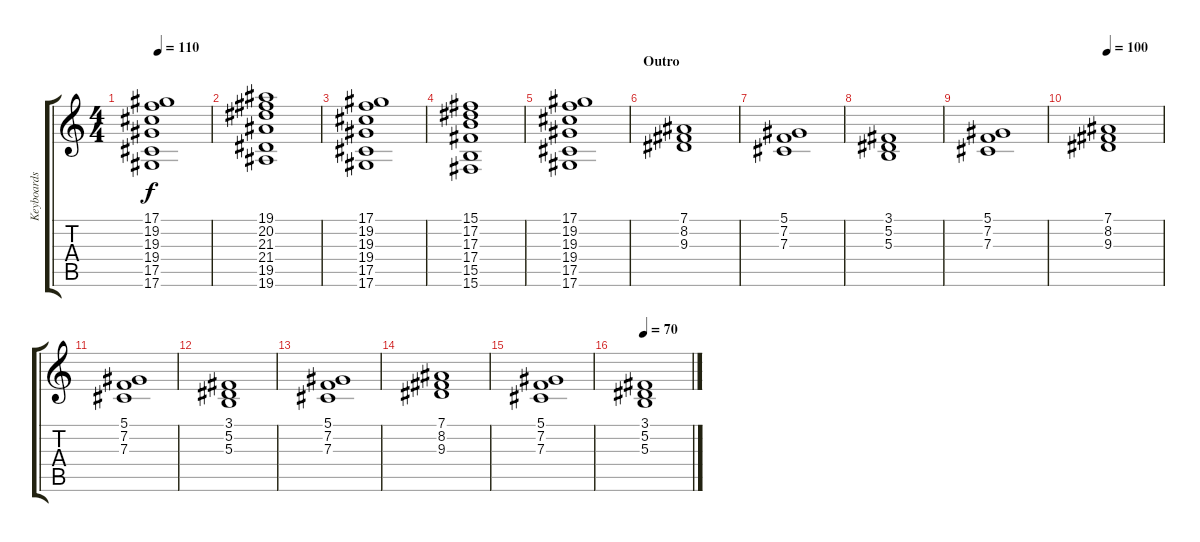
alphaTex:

\track ("Keyboards 1" "Keyboards ") {instrument synthstrings1}
\staff {score tabs}
\tuning (Eb4 Bb3 Gb3 Db3 Ab2 Eb2) {hide}
\ts (4 4)
\tempo 110
\clef g2
\ks c
(17.1 19.2 19.3 19.4 17.5 17.6).1{dy f} |
(19.1 20.2 21.3 21.4 19.5 19.6).1 |
(17.1 19.2 19.3 19.4 17.5 17.6).1 |
(15.1 17.2 17.3 17.4 15.5 15.6).1 |
(17.1 19.2 19.3 19.4 17.5 17.6).1 |
\section ("" "Outro")
(7.1 8.2 9.3).1 |
(5.1 7.2 7.3).1 |
(3.1 5.2 5.3).1 |
(5.1 7.2 7.3).1 |
\tempo 100
(7.1 8.2 9.3).1 |
(5.1 7.2 7.3).1 |
(3.1 5.2 5.3).1 |
(5.1 7.2 7.3).1 |
(7.1 8.2 9.3).1 |
(5.1 7.2 7.3).1 |
\tempo 70
(3.1 5.2 5.3).1
